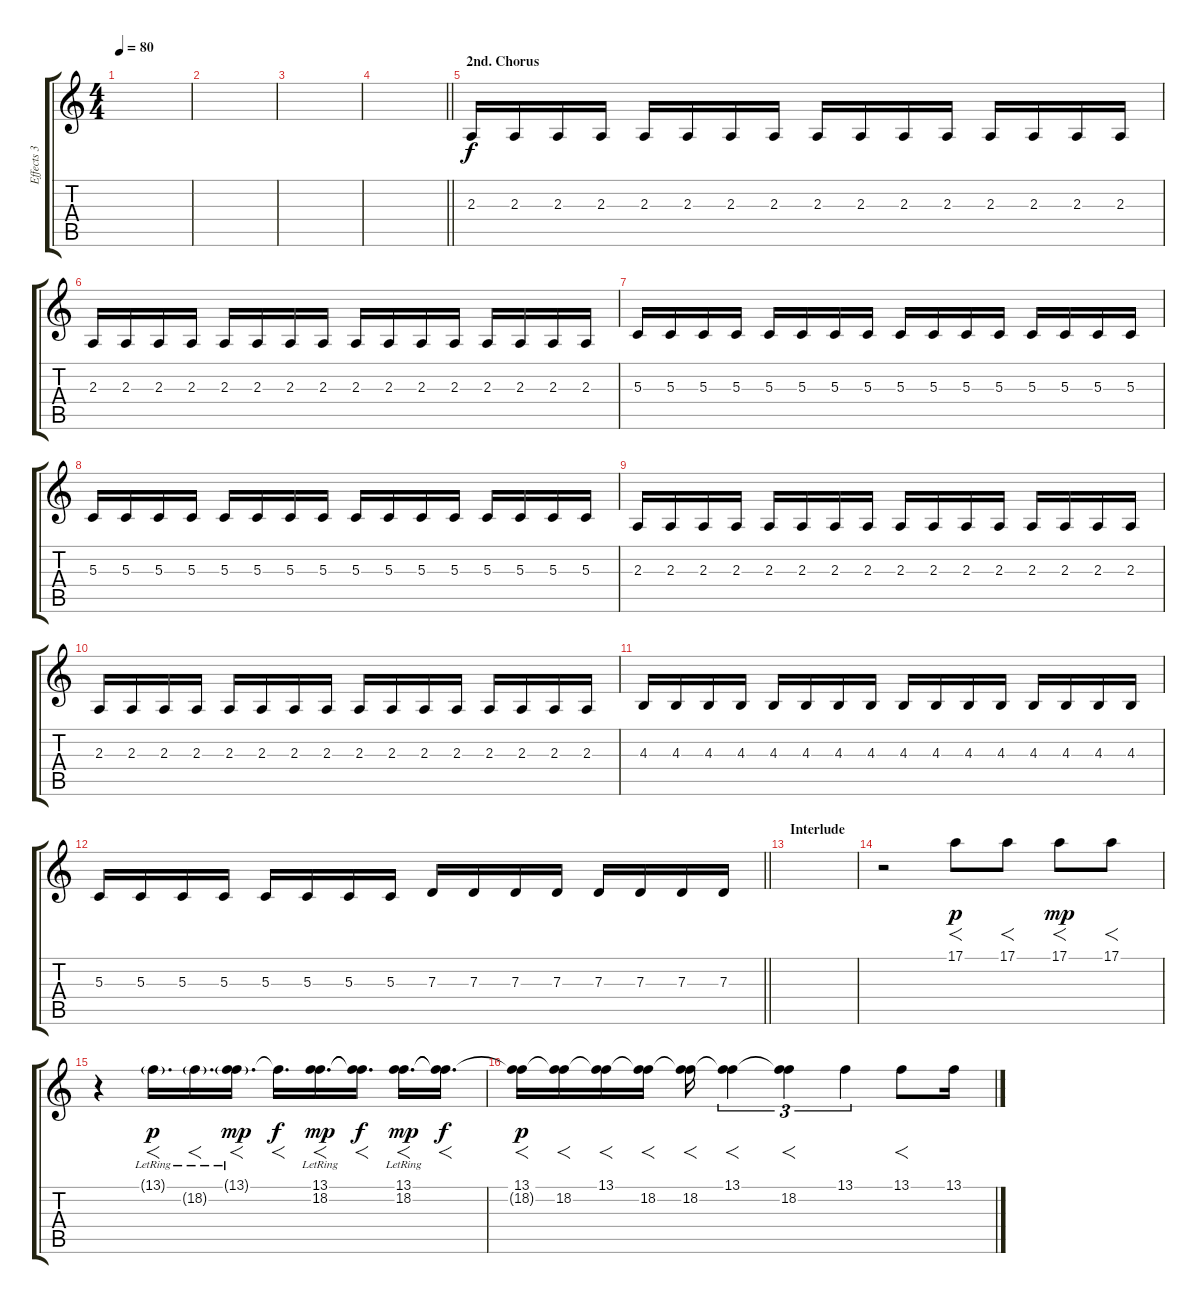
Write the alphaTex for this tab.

\track ("Effects 3" "Effects 3") {instrument synthbrass2}
\staff {score tabs}
\tuning (E4 B3 G3 D3 A2 E2) {hide}
\ts (4 4)
\tempo 80
\clef g2
\ks c
|
|
|
\barLineRight lightlight
|
\section ("" "2nd. Chorus")
2.3.16{dy f volume 10 balance 11 instrument overdrivenguitar} 2.3.16 2.3.16 2.3.16 2.3.16 2.3.16 2.3.16 2.3.16 2.3.16 2.3.16 2.3.16 2.3.16 2.3.16 2.3.16 2.3.16 2.3.16 |
2.3.16 2.3.16 2.3.16 2.3.16 2.3.16 2.3.16 2.3.16 2.3.16 2.3.16 2.3.16 2.3.16 2.3.16 2.3.16 2.3.16 2.3.16 2.3.16 |
5.3.16 5.3.16 5.3.16 5.3.16 5.3.16 5.3.16 5.3.16 5.3.16 5.3.16 5.3.16 5.3.16 5.3.16 5.3.16 5.3.16 5.3.16 5.3.16 |
5.3.16 5.3.16 5.3.16 5.3.16 5.3.16 5.3.16 5.3.16 5.3.16 5.3.16 5.3.16 5.3.16 5.3.16 5.3.16 5.3.16 5.3.16 5.3.16 |
2.3.16 2.3.16 2.3.16 2.3.16 2.3.16 2.3.16 2.3.16 2.3.16 2.3.16 2.3.16 2.3.16 2.3.16 2.3.16 2.3.16 2.3.16 2.3.16 |
2.3.16 2.3.16 2.3.16 2.3.16 2.3.16 2.3.16 2.3.16 2.3.16 2.3.16 2.3.16 2.3.16 2.3.16 2.3.16 2.3.16 2.3.16 2.3.16 |
4.3.16 4.3.16 4.3.16 4.3.16 4.3.16 4.3.16 4.3.16 4.3.16 4.3.16 4.3.16 4.3.16 4.3.16 4.3.16 4.3.16 4.3.16 4.3.16 |
\barLineRight lightlight
5.3.16 5.3.16 5.3.16 5.3.16 5.3.16 5.3.16 5.3.16 5.3.16 7.3.16 7.3.16 7.3.16 7.3.16 7.3.16 7.3.16 7.3.16 7.3.16 |
\section ("" "Interlude")
|
r.2{volume 8 instrument ocarina} 17.1.8{f dy p} 17.1.8{f} 17.1.8{f dy mp} 17.1.8{f} |
r.4 13.1{g lr}.16{f d dy p} 18.2{g lr}.16{f d} (13.1{g lr} 18.2{t}).16{f d dy mp} 18.2{t}.16{f d dy f} (13.1 18.2{lr}).16{f d dy mp} (13.1{t} 18.2{t}).16{f d dy f} (13.1 18.2{lr}).16{f d dy mp} (13.1{t} 18.2{t}).16{f d dy f} |
(13.1 18.2{t}).16{f dy p} (13.1{t} 18.2).16{f} (13.1 18.2{t}).16{f} (13.1{t} 18.2).16{f} (13.1{t} 18.2).16{f} (13.1 18.2{t}).4{f tu (3 2)} (13.1{t} 18.2).4{f tu (3 2)} 13.1.4{tu (3 2) volume 0} 13.1.8{f} 13.1.16
